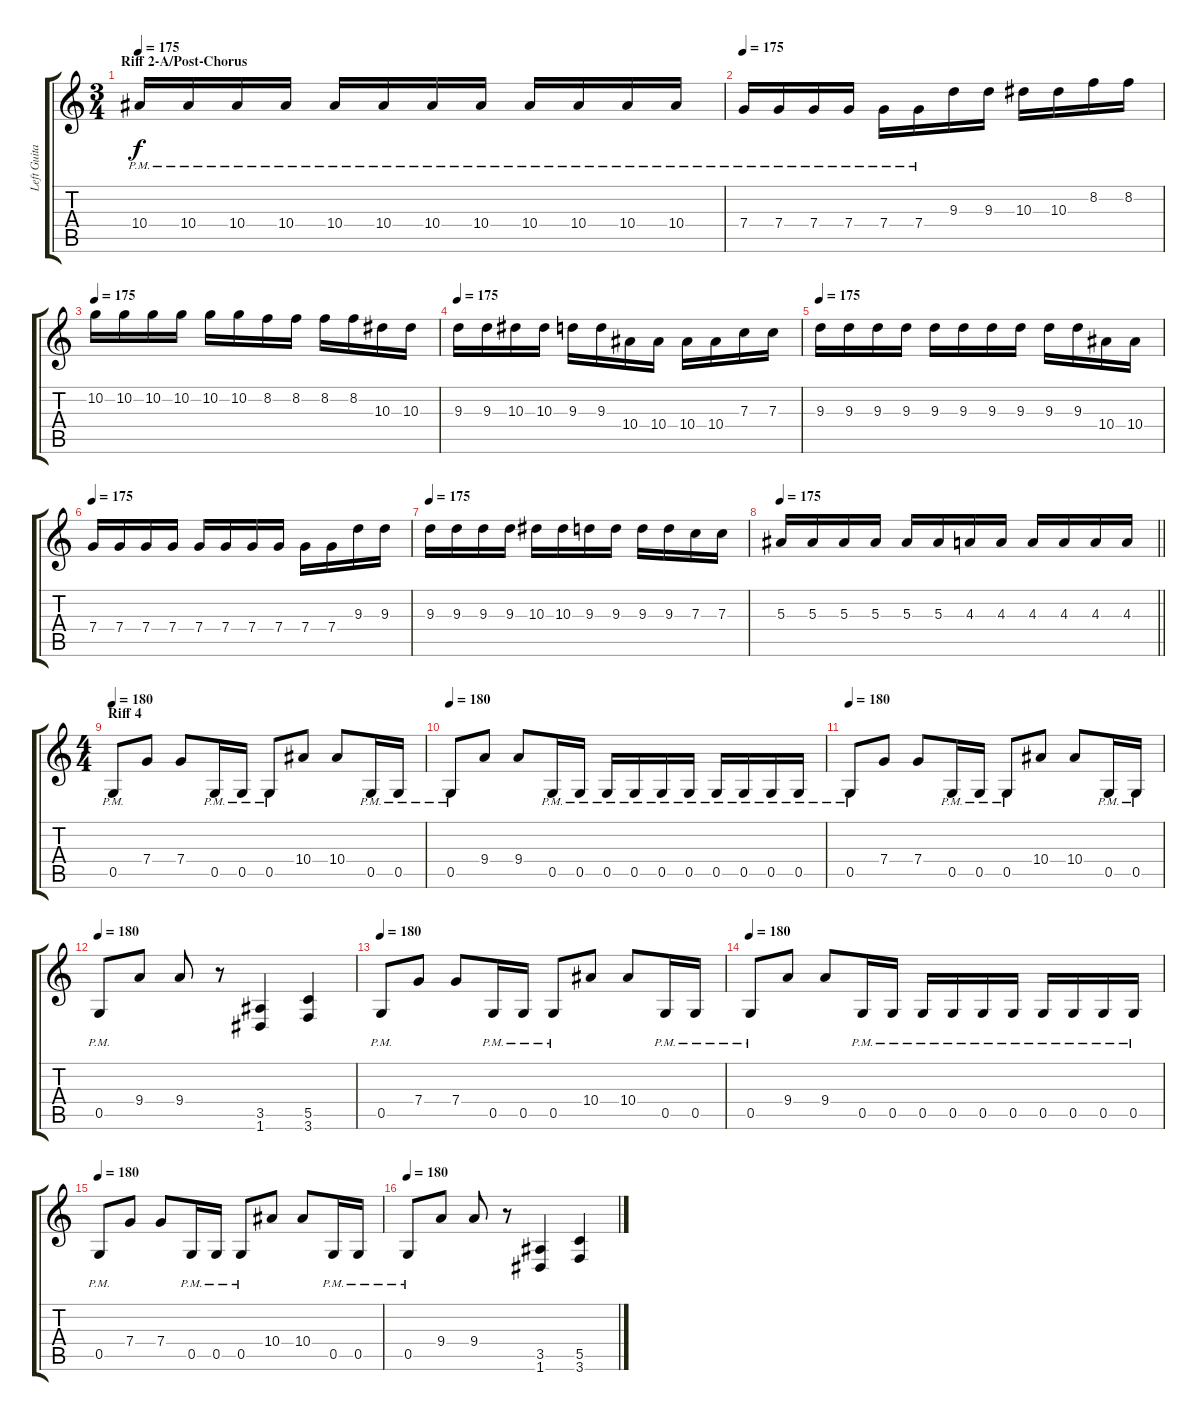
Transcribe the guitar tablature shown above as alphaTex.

\track ("Left Guitar" "Left Guita") {instrument distortionguitar}
\staff {score tabs}
\tuning (D4 A3 F3 C3 G2 D2) {hide}
\ts (3 4)
\section ("" "Riff 2-A/Post-Chorus")
\tempo 175
\clef g2
\ks c
10.4{pm}.16{dy f} 10.4{pm}.16 10.4{pm}.16 10.4{pm}.16 10.4{pm}.16 10.4{pm}.16 10.4{pm}.16 10.4{pm}.16 10.4{pm}.16 10.4{pm}.16 10.4{pm}.16 10.4{pm}.16 |
\tempo 175
7.4{pm}.16 7.4{pm}.16 7.4{pm}.16 7.4{pm}.16 7.4{pm}.16 7.4{pm}.16 9.3.16 9.3.16 10.3.16 10.3.16 8.2.16 8.2.16 |
\tempo 175
10.2.16 10.2.16 10.2.16 10.2.16 10.2.16 10.2.16 8.2.16 8.2.16 8.2.16 8.2.16 10.3.16 10.3.16 |
\tempo 175
9.3.16 9.3.16 10.3.16 10.3.16 9.3.16 9.3.16 10.4.16 10.4.16 10.4.16 10.4.16 7.3.16 7.3.16 |
\tempo 175
9.3.16 9.3.16 9.3.16 9.3.16 9.3.16 9.3.16 9.3.16 9.3.16 9.3.16 9.3.16 10.4.16 10.4.16 |
\tempo 175
7.4.16 7.4.16 7.4.16 7.4.16 7.4.16 7.4.16 7.4.16 7.4.16 7.4.16 7.4.16 9.3.16 9.3.16 |
\tempo 175
9.3.16 9.3.16 9.3.16 9.3.16 10.3.16 10.3.16 9.3.16 9.3.16 9.3.16 9.3.16 7.3.16 7.3.16 |
\tempo 175
\barLineRight lightlight
5.3.16 5.3.16 5.3.16 5.3.16 5.3.16 5.3.16 4.3.16 4.3.16 4.3.16 4.3.16 4.3.16 4.3.16 |
\ts (4 4)
\section ("" "Riff 4")
\tempo 180
0.5{pm}.8 7.4.8 7.4.8 0.5{pm}.16 0.5{pm}.16 0.5{pm}.8 10.4.8 10.4.8 0.5{pm}.16 0.5{pm}.16 |
\tempo 180
0.5{pm}.8 9.4.8 9.4.8 0.5{pm}.16 0.5{pm}.16 0.5{pm}.16 0.5{pm}.16 0.5{pm}.16 0.5{pm}.16 0.5{pm}.16 0.5{pm}.16 0.5{pm}.16 0.5{pm}.16 |
\tempo 180
0.5{pm}.8 7.4.8 7.4.8 0.5{pm}.16 0.5{pm}.16 0.5{pm}.8 10.4.8 10.4.8 0.5{pm}.16 0.5{pm}.16 |
\tempo 180
0.5{pm}.8 9.4.8 9.4.8 r.8 (3.5 1.6).4 (5.5 3.6).4 |
\tempo 180
0.5{pm}.8 7.4.8 7.4.8 0.5{pm}.16 0.5{pm}.16 0.5{pm}.8 10.4.8 10.4.8 0.5{pm}.16 0.5{pm}.16 |
\tempo 180
0.5{pm}.8 9.4.8 9.4.8 0.5{pm}.16 0.5{pm}.16 0.5{pm}.16 0.5{pm}.16 0.5{pm}.16 0.5{pm}.16 0.5{pm}.16 0.5{pm}.16 0.5{pm}.16 0.5{pm}.16 |
\tempo 180
0.5{pm}.8 7.4.8 7.4.8 0.5{pm}.16 0.5{pm}.16 0.5{pm}.8 10.4.8 10.4.8 0.5{pm}.16 0.5{pm}.16 |
\tempo 180
0.5{pm}.8 9.4.8 9.4.8 r.8 (3.5 1.6).4 (5.5 3.6).4
